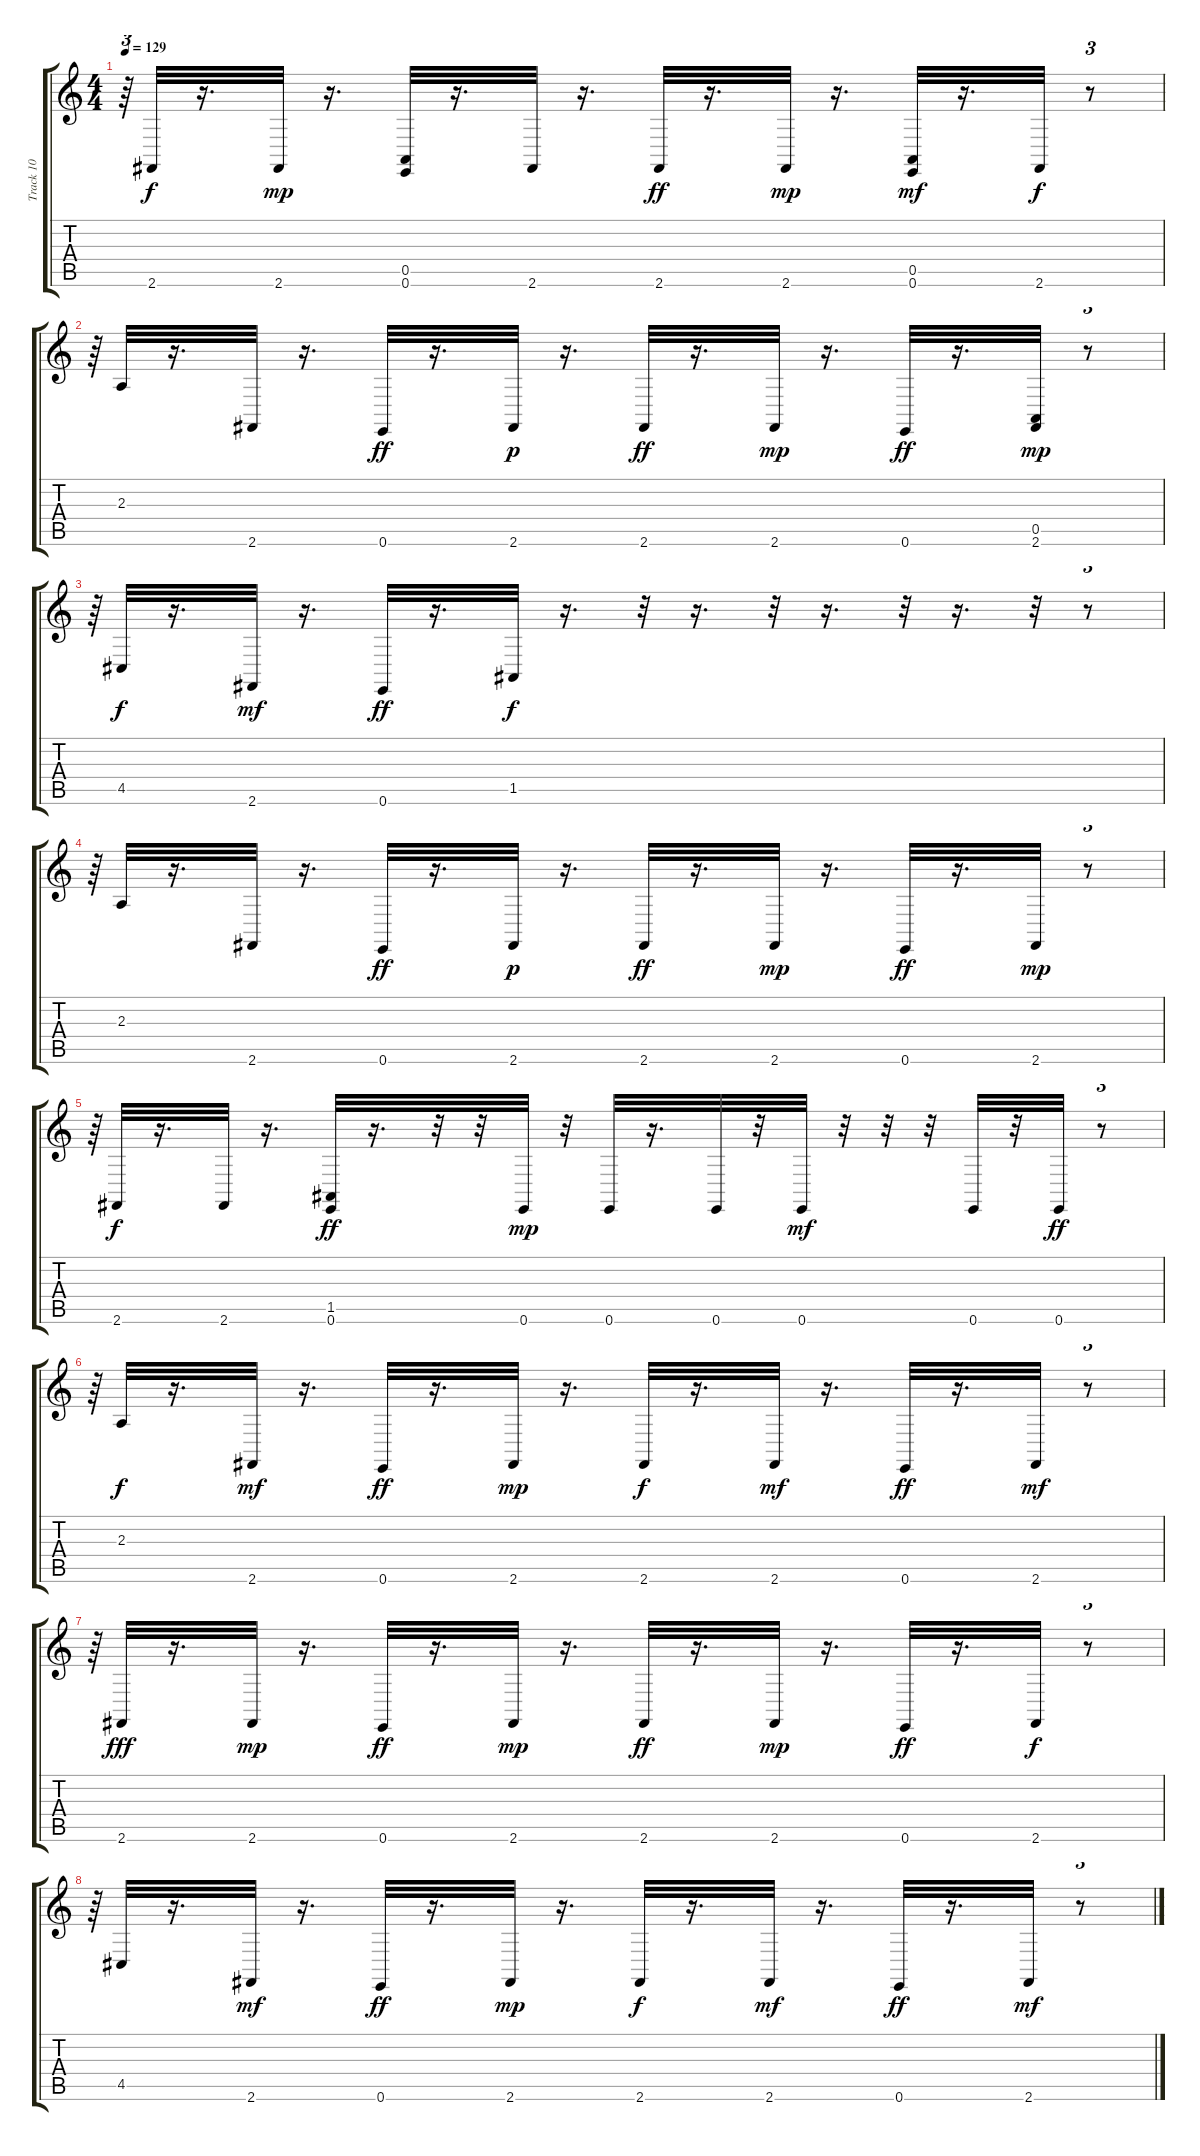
\track ("Track 10" "Track 10") {instrument acousticgrandpiano}
\staff {score tabs}
\tuning (E4 B3 G3 D3 A2 E2) {hide}
\ts (4 4)
\tempo 129
\clef g2
\ks c
r.64{tu (3 2) dy mp} 2.6.32{dy f} r.16{d} 2.6.32{dy mp} r.16{d} (0.5 0.6).32 r.16{d} 2.6.32 r.16{d} 2.6.32{dy ff} r.16{d} 2.6.32{dy mp} r.16{d} (0.5 0.6).32{dy mf} r.16{d} 2.6.32{dy f} r.8{tu (3 2)} |
r.64{tu (3 2)} 2.3.32 r.16{d} 2.6.32 r.16{d} 0.6.32{dy ff} r.16{d} 2.6.32{dy p} r.16{d} 2.6.32{dy ff} r.16{d} 2.6.32{dy mp} r.16{d} 0.6.32{dy ff} r.16{d} (0.5 2.6).32{dy mp} r.8{tu (3 2)} |
r.64{tu (3 2)} 4.5.32{dy f} r.16{d} 2.6.32{dy mf} r.16{d} 0.6.32{dy ff} r.16{d} 1.5.32{dy f} r.16{d} r.32 r.16{d} r.32 r.16{d} r.32 r.16{d} r.32 r.8{tu (3 2)} |
r.64{tu (3 2)} 2.3.32 r.16{d} 2.6.32 r.16{d} 0.6.32{dy ff} r.16{d} 2.6.32{dy p} r.16{d} 2.6.32{dy ff} r.16{d} 2.6.32{dy mp} r.16{d} 0.6.32{dy ff} r.16{d} 2.6.32{dy mp} r.8{tu (3 2)} |
r.64{tu (3 2)} 2.6.32{dy f} r.16{d} 2.6.32 r.16{d} (1.5 0.6).32{dy ff} r.16{d} r.32 r.32 0.6.32{dy mp} r.32 0.6.32 r.16{d} 0.6.32 r.32 0.6.32{dy mf} r.32 r.32 r.32 0.6.32 r.32 0.6.32{dy ff} r.8{tu (3 2)} |
r.64{tu (3 2)} 2.3.32{dy f} r.16{d} 2.6.32{dy mf} r.16{d} 0.6.32{dy ff} r.16{d} 2.6.32{dy mp} r.16{d} 2.6.32{dy f} r.16{d} 2.6.32{dy mf} r.16{d} 0.6.32{dy ff} r.16{d} 2.6.32{dy mf} r.8{tu (3 2)} |
r.64{tu (3 2)} 2.6.32{dy fff} r.16{d} 2.6.32{dy mp} r.16{d} 0.6.32{dy ff} r.16{d} 2.6.32{dy mp} r.16{d} 2.6.32{dy ff} r.16{d} 2.6.32{dy mp} r.16{d} 0.6.32{dy ff} r.16{d} 2.6.32{dy f} r.8{tu (3 2)} |
r.64{tu (3 2)} 4.5.32 r.16{d} 2.6.32{dy mf} r.16{d} 0.6.32{dy ff} r.16{d} 2.6.32{dy mp} r.16{d} 2.6.32{dy f} r.16{d} 2.6.32{dy mf} r.16{d} 0.6.32{dy ff} r.16{d} 2.6.32{dy mf} r.8{tu (3 2)}
